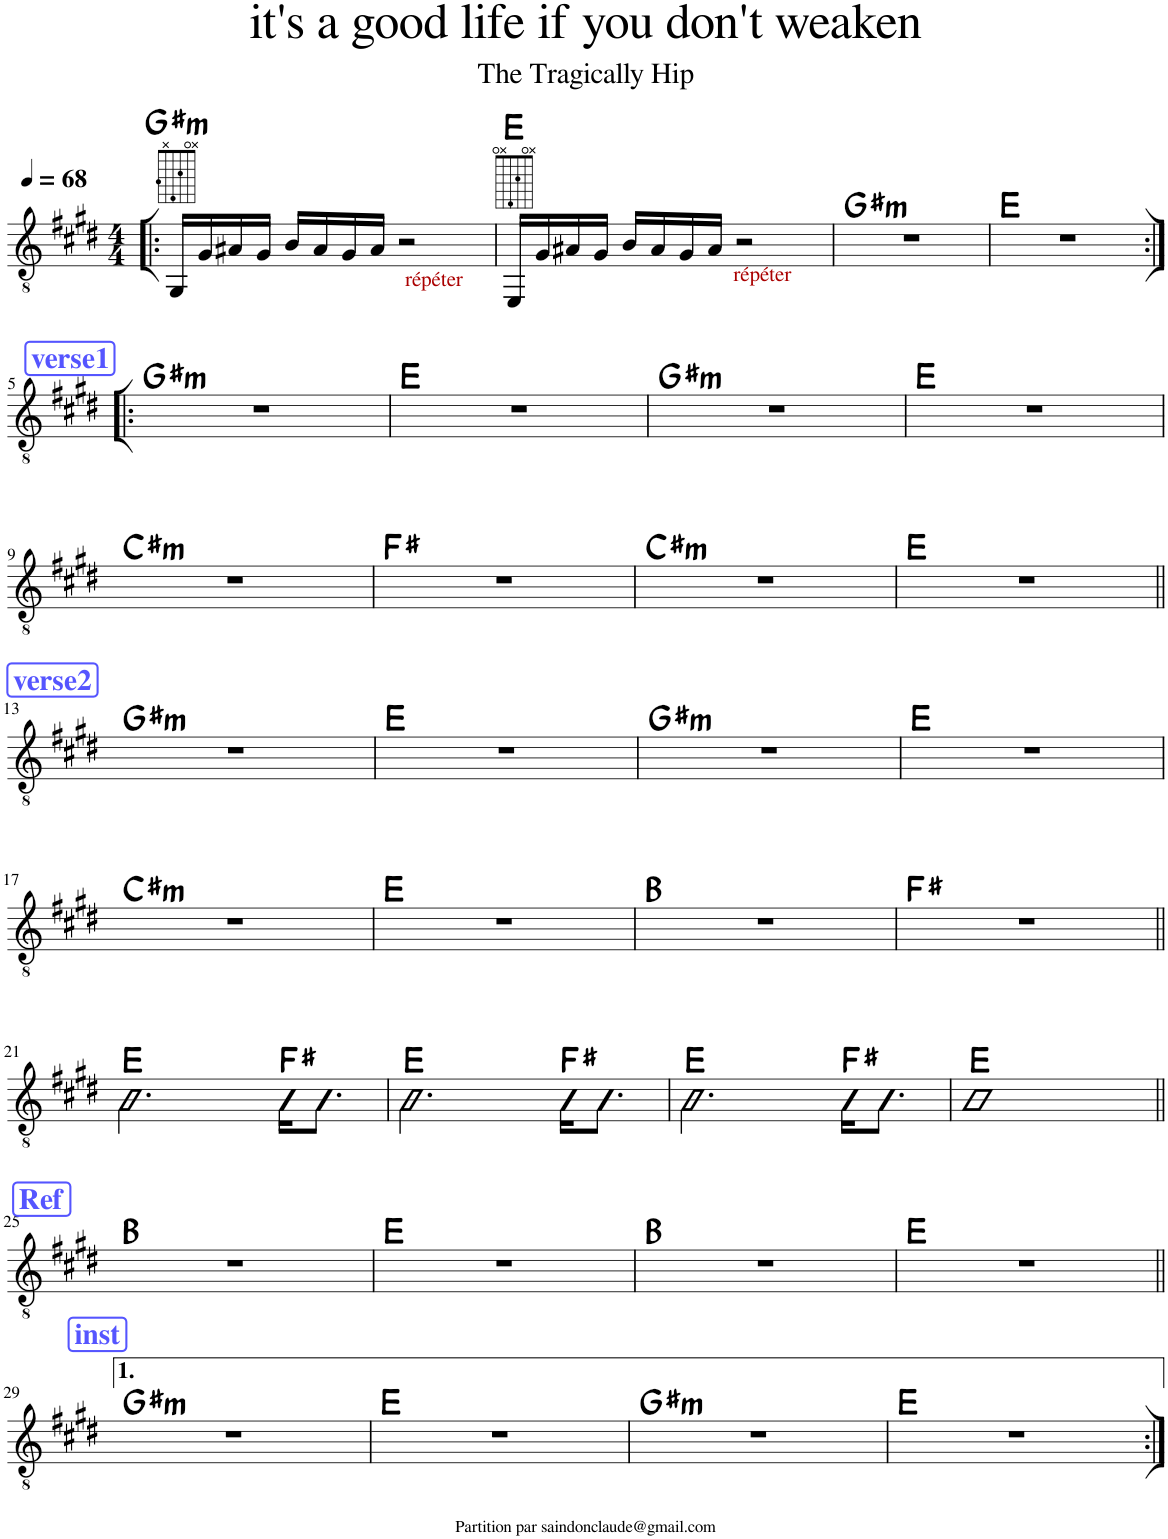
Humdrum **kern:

**kern	**harte
*part1	*part1
*staff1	*
*I"Classical Guitar	*
*I'Guit.	*
*clefGv2	*
*k[f#c#g#d#]	*
*M4/4	*
*MM68	*
=1!|:	=1!|:
!	!LO:H:kt=m
16GG#/LL	G#:min
16G#/	.
16A#X/	.
16G#/JJ	.
16B/LL	.
16A#/	.
16G#/	.
16A#/JJ	.
!LO:TX:b:color=#AA0000:t=répéter	!
2r	.
=2	=2
16EE/LL	E:maj
16G#/	.
16A#X/	.
16G#/JJ	.
16B/LL	.
16A#/	.
16G#/	.
16A#/JJ	.
!LO:TX:b:color=#AA0000:t=répéter	!
2r	.
=3	=3
!	!LO:H:kt=m
1r	G#:min
=4	=4
1r	E:maj
!!LO:LB:g=z
!!LO:REH:place=s1:a:B:cj:color=#5555FF:fs=14:t=verse1
=5:|!|:	=5:|!|:
!	!LO:H:kt=m
1r	G#:min
=6	=6
1r	E:maj
=7	=7
!	!LO:H:kt=m
1r	G#:min
=8	=8
1r	E:maj
!!LO:LB:g=z
=9	=9
!	!LO:H:kt=m
1r	C#:min
=10	=10
1r	F#:maj
=11	=11
!	!LO:H:kt=m
1r	C#:min
=12	=12
1r	E:maj
!!LO:LB:g=z
!!LO:REH:place=s1:a:B:cj:color=#5555FF:fs=14:t=verse2
=13||	=13||
!	!LO:H:kt=m
1r	G#:min
=14	=14
1r	E:maj
=15	=15
!	!LO:H:kt=m
1r	G#:min
=16	=16
1r	E:maj
!!LO:LB:g=z
=17	=17
!	!LO:H:kt=m
1r	C#:min
=18	=18
1r	E:maj
=19	=19
1r	B:maj
=20	=20
1r	F#:maj
!!LO:LB:g=z
=21||	=21||
2.E\	E:maj
16F#\KL	F#:maj
8.F#\J	.
=22	=22
2.E\	E:maj
16F#\KL	F#:maj
8.F#\J	.
=23	=23
2.E\	E:maj
16F#\KL	F#:maj
8.F#\J	.
=24	=24
1E	E:maj
!!LO:LB:g=z
!!LO:REH:place=s1:a:B:cj:color=#5555FF:fs=14:t=Ref
=25||	=25||
1r	B:maj
=26	=26
1r	E:maj
=27	=27
1r	B:maj
=28	=28
1r	E:maj
!!LO:LB:g=z
!!LO:REH:place=s1:a:B:cj:color=#5555FF:fs=14:t=inst
=29||	=29||
!	!LO:H:kt=m
1r	G#:min
=30	=30
1r	E:maj
=31	=31
!	!LO:H:kt=m
1r	G#:min
=32	=32
1r	E:maj
=:|!	=:|!
*-	*-
